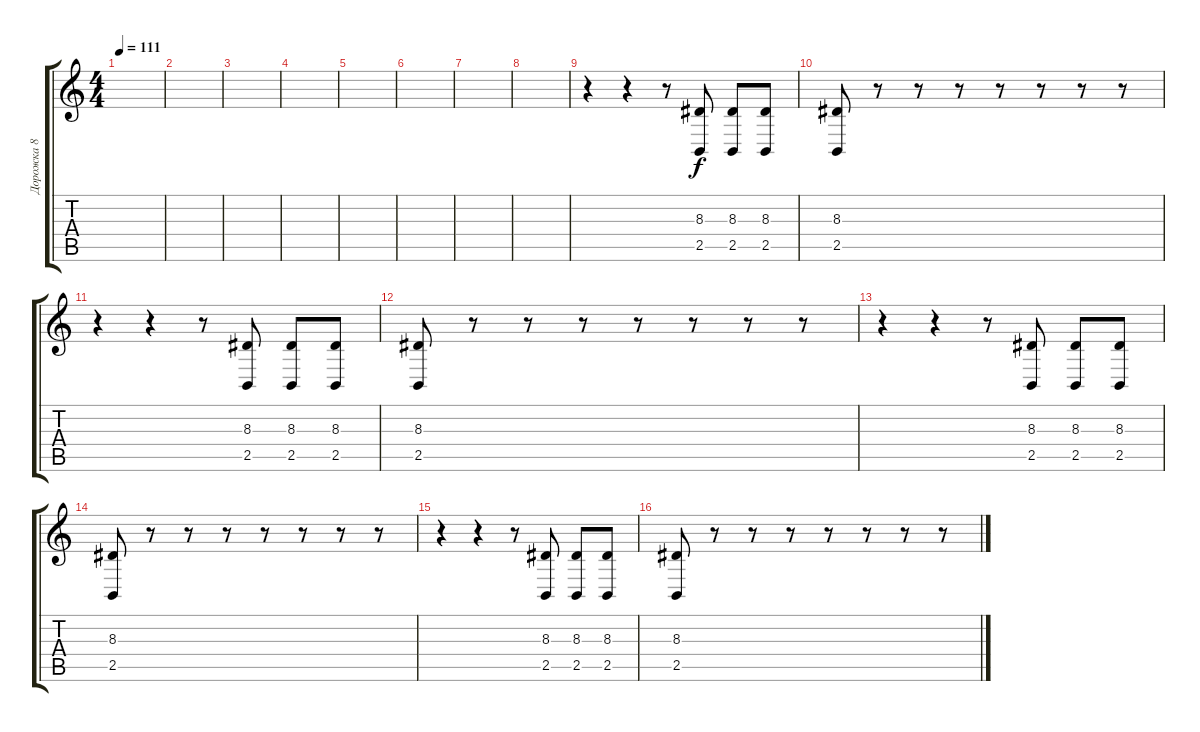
\track ("Дорожка 8" "Дорожка 8") {instrument synthdrum}
\staff {score tabs}
\tuning (E4 B3 G3 D3 A2 E2) {hide}
\ts (4 4)
\tempo 111
\clef g2
\ks c
|
|
|
|
|
|
|
|
r.4 r.4 r.8 (8.3 2.5).8 (8.3 2.5).8 (8.3 2.5).8 |
(8.3 2.5).8 r.8 r.8 r.8 r.8 r.8 r.8 r.8 |
r.4 r.4 r.8 (8.3 2.5).8 (8.3 2.5).8 (8.3 2.5).8 |
(8.3 2.5).8 r.8 r.8 r.8 r.8 r.8 r.8 r.8 |
r.4 r.4 r.8 (8.3 2.5).8 (8.3 2.5).8 (8.3 2.5).8 |
(8.3 2.5).8 r.8 r.8 r.8 r.8 r.8 r.8 r.8 |
r.4 r.4 r.8 (8.3 2.5).8 (8.3 2.5).8 (8.3 2.5).8 |
(8.3 2.5).8 r.8 r.8 r.8 r.8 r.8 r.8 r.8
